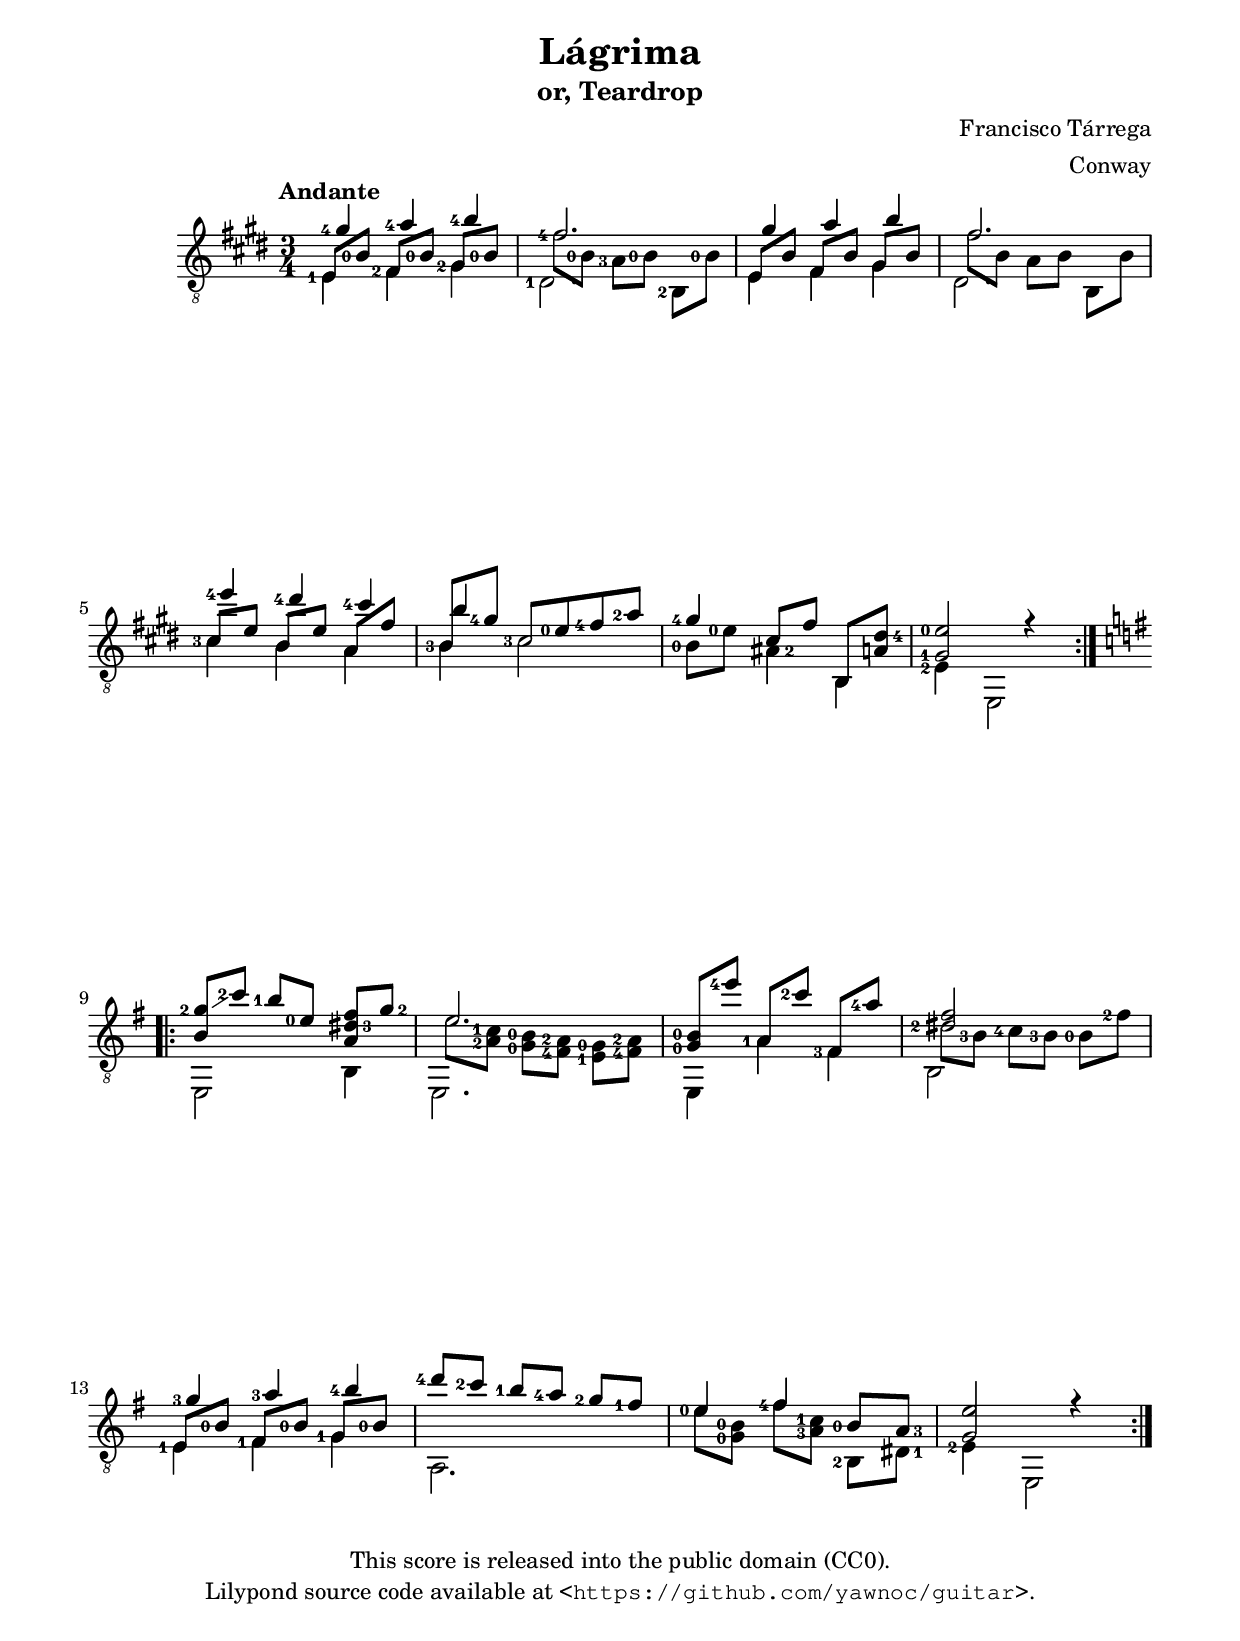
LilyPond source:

\version "2.18.2"


%%%%%%%%%%%%%%%%%%%%%%%%%%%%%%%%%%%%%%%%%%%%%%%%%%%%%%%%%%%%%%%%
% General
%%%%%%%%%%%%%%%%%%%%%%%%%%%%%%%%%%%%%%%%%%%%%%%%%%%%%%%%%%%%%%%%

\paper {
  top-margin = 1.5\cm
  left-margin = 1.5\cm
  right-margin = 1.5\cm
  bottom-margin = 1.5\cm
  ragged-last-bottom = ##f
  footnote-separator-markup = \markup { \vspace #1.5 }
}

globalSettings = {
  \accidentalStyle modern
  \compressFullBarRests
  \mergeDifferentlyHeadedOn
  \mergeDifferentlyDottedOn
  \numericTimeSignature
  \pointAndClickOff
  \override TextScript.extra-offset = #'(0 . 0.7)
  \override Score.FootnoteItem.annotation-line = ##f
}

origin-url = "https://github.com/yawnoc/guitar"

\header {
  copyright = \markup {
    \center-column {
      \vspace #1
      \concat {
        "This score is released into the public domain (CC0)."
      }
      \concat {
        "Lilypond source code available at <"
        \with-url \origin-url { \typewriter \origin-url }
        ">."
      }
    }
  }
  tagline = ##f
}

triplet = #(define-music-function
  (parser location music) (ly:music?)
  #{
    \tuplet 3/2 { $music }
  #}
)

tripletDuple = #(define-music-function
  (parser location music) (ly:music?)
  #{
    \tuplet 6/4 { $music }
  #}
)

overrideBeamedStemLengths = #(define-scheme-function
  (parser location lengths) (list?)
  #{
    \override Stem.details.beamed-lengths = $lengths
  #}
)
revertBeamedStemLengths = { \revert Stem.details.beamed-lengths }

overrideBeamVerticalPositions = #(define-scheme-function
  (parser location positions) (pair?)
  #{
    \override Beam.positions = $positions
  #}
)

%%%%%%%%%%%%%%%%%%%%%%%%%%%%%%%%%%%%%%%%%%%%%%%%%%%%%%%%%%%%%%%%
% Semantic bar lines
%%%%%%%%%%%%%%%%%%%%%%%%%%%%%%%%%%%%%%%%%%%%%%%%%%%%%%%%%%%%%%%%

barLineGoto = { \bar "||" }
barLineKeyChange = { \bar "||" }
barLineEnd = { \bar "|." }

%%%%%%%%%%%%%%%%%%%%%%%%%%%%%%%%%%%%%%%%%%%%%%%%%%%%%%%%%%%%%%%%
% Guitar notation
%%%%%%%%%%%%%%%%%%%%%%%%%%%%%%%%%%%%%%%%%%%%%%%%%%%%%%%%%%%%%%%%

stringNumbersAbove = { \set stringNumberOrientations = #'(up) }
stringNumbersBelow = { \set stringNumberOrientations = #'(down) }

fingeringAbove = { \set fingeringOrientations = #'(up) }
fingeringBelow = { \set fingeringOrientations = #'(down) }
fingeringAleft = { \set fingeringOrientations = #'(left) }
fingeringAright = { \set fingeringOrientations = #'(right) }

startGraceMusic = {
  <>(
  \override Fingering.font-size = -6
}
stopGraceMusic = {
  \revert Fingering.font-size
  <>)
}

overrideHorizontalShift = #(define-scheme-function
  (parser location distance) (number?)
  #{
    \override NoteColumn.force-hshift = $distance
  #}
)
revertHorizontalShift = { \revert NoteColumn.force-hshift }

barreSpan = #(define-music-function
  (parser location label offsetPair music)
  (string? (pair? (cons 0 0)) ly:music?)
  (let
    (
      (elements (extract-named-music music '(NoteEvent EventChord)))
    )
    (if
      (pair? elements)
      (let
        (
          (first-element (first elements))
          (last-element (last elements))
        )
        (set!
          (ly:music-property first-element 'articulations)
          (cons
            (make-music 'TextSpanEvent 'span-direction -1)
            (ly:music-property first-element 'articulations)
          )
        )
        (set!
          (ly:music-property last-element 'articulations)
          (cons
            (make-music 'TextSpanEvent 'span-direction 1)
            (ly:music-property last-element 'articulations)
          )
        )
      )
    )
  )
  #{
    \once \override TextSpanner.font-shape = #'upright
    \once \override TextSpanner.style = #'line
    \once \override TextSpanner.extra-offset = #offsetPair
    \once \override TextSpanner.bound-details = #`(
      (left
        (text . ,#{ \markup { \raise #-0.7 { #label \hspace #0.7 }} #})
        (Y . 0)
        (padding . -0.8)
        (attach-dir . -2)
      )
      (right
        (text . ,#{ \markup { \draw-line #'(0 . -1.3) } #}) ;; draw hook
        (Y . 0)
        (padding . -0.5)
        (attach-dir . 2)
      )
    )
    \once \override TextSpanner #'after-line-breaking = #(lambda (grob)
      (let*
        (
          (originalGrob (ly:grob-original grob))
          (splitGrobs (ly:spanner-broken-into originalGrob))
        )
        (if
          (and
            (>= (length splitGrobs) 2)
            (not (eq? (car (last-pair splitGrobs)) grob))
          )
          (begin
            (ly:grob-set-nested-property! grob
              '(bound-details right text)
              #{ \markup { \draw-line #'(0 . 0) } #} ;; suppress draw hook
            )
            (ly:grob-set-property! grob
              'extra-offset
              (cons
                (car offsetPair)
                (+ (cdr offsetPair) 0.7) ;; correction for suppressed hook
              )
            )
            (ly:grob-set-nested-property! grob
              '(bound-details right padding)
              #'-3 ;; increase spanner length
            )
          )
        )
      )
    )
    $music
  #}
)

barre = #(define-scheme-function
  (parser location label) (string?)
  #{
    \markup {
      \center-align {
        \hspace #0.7
        $label
      }
    }
  #}
)

nudgeNextBarre = #(define-scheme-function
  (parser location distance) (number?)
  #{
    \once \override TextScript.X-offset = $distance
  #}
)

position = #(define-scheme-function
  (parser location label) (string?)
  #{
    \markup {
      \center-align {
        \hspace #0.5
        $label
      }
    }
  #}
)

#(define-markup-command
  (markupString layout properties stringNumber) (markup?)
  (interpret-markup layout properties
    #{
      \markup \circle { \bold #stringNumber }
    #}
  )
)

#(define-markup-command
  (resonatesOn layout properties note stringNumber) (markup? markup?)
  (interpret-markup layout properties
    #{
      \markup { #note "resonates on" \markupString #stringNumber }
    #}
  )
)

%%%%%%%%%%%%%%%%%%%%%%%%%%%%%%%%%%%%%%%%%%%%%%%%%%%%%%%%%%%%%%%%
% Goto statements
%%%%%%%%%%%%%%%%%%%%%%%%%%%%%%%%%%%%%%%%%%%%%%%%%%%%%%%%%%%%%%%%

overrideGotoVisibility = {
  \once \override Score.RehearsalMark #'break-visibility = #'#(#t #t #f)
}

makeGotoMark = #(define-scheme-function
  (parser location label) (string?)
  #{
    \mark \markup { \small \italic $label }
  #}
)

simultaneousMarkSeparator = {
  \cadenzaOn
    s1073741824 % stupid, but works
  \cadenzaOff
}

coda = {
  \overrideGotoVisibility
  \mark \markup { \musicglyph #"scripts.coda" }
}

fine = {
  \overrideGotoVisibility
  \makeGotoMark Fine
}

dcAlCoda = {
  \overrideGotoVisibility
  \makeGotoMark "D.C. al Coda"
}

dcAlFine = {
  \overrideGotoVisibility
  \makeGotoMark "D.C. al Fine"
}

toCoda = {
  \overrideGotoVisibility
  \makeGotoMark "to Coda"
}



\header {
  title = "Lágrima"
  subtitle = "or, Teardrop"
  composer = "Francisco Tárrega"
  arranger = "Conway"
}


initialSignatures = {
  \tempo "Andante"
  \clef "treble_8"
  \key e \major
  \time 3/4
  \set Timing.beamExceptions = #'()
}


highVoiceMusic = {
  
  \globalSettings
  
  % Major section
  \barNumberCheck #1
  \repeat volta 2 {
    \relative c'' {
      \fingeringAleft
      \shiftOn
      <gis-4>4 <a-4> <b-4> |
      \shiftOff
      <fis-4>2. |
      \shiftOn
      gis4 a b |
      \shiftOff
      fis2. |
      \shiftOn
      <e'-4>4 <dis-4> <cis-4> |
      b \shiftOff cis,8[ <e-0> <fis-4> <a-2>] |
      <gis-4>4 cis,8 fis b,, \fingeringAright <dis'-4 a> |
      \fingeringAleft
      <e-0 gis,-1>2 r4 |
    }
  }
  
  % Minor section
  \barNumberCheck #9
  \key e \minor
  \repeat volta 2 {
    \relative c' {
      \fingeringAleft
      <g'-2 b,>8 \glissando <c-2>
        <b-1> <e,-0>
        \fingeringAright
        <fis dis-3 a> <g-2> |
      e2. |
      \fingeringAleft
      <b-0 g-0>8 <e'-4> a,, <c'-2> fis,, <a'-4> |
      <fis dis-2>2 s4 |
      \shiftOn
      <g-3>4 <a-3> <b-4> |
      \shiftOff
      <d-4>8 <c-2> <b-1> <a-4> <g-2> <fis-1> |
      <e-0>4 <fis-4> <b,-0>8 \fingeringAright <a-3> |
      <g e'>2 r4 |
    }
  }
  
}


lowVoiceMusic = {
  
  \globalSettings
  
  % Major section
  \barNumberCheck #1
  \repeat volta 2 {
    \relative c {
      \fingeringAleft
      <e-1>4 <fis-2> <gis-2> |
      \shiftOn
      <dis-1>2. |
      \shiftOff
      e4 fis gis |
      \shiftOn
      dis2. |
      \shiftOff
      <cis'-3>4 b a |
      <b-3>4 <cis-3>2 |
      <b-0>8 <e-0> \fingeringAright <ais,-2>4 b, |
      \fingeringAleft
      <e-2>4 e,2 |
    }
  }
  
  % Minor section
  \barNumberCheck #9
  \repeat volta 2 {
    \relative c, {
      e2 b'4 |
      \shiftOn
      e,2. |
      \shiftOff
      \fingeringAleft
      e4 <a'-1> <fis-3> |
      \shiftOn
      b,2 s4 |
      \shiftOff
      <e-1>4 <fis-1> <g-1> |
      a,2. |
      e''8 <b-0 g-0> fis' <c-1 a-3> <b,-2> \fingeringAright <dis-1> |
      \fingeringAleft
      <e-2>4 e,2 |
    }
  }
  
}


middleVoiceMusic = {
  
  \globalSettings
  
  % Major section
  \barNumberCheck #1
  \repeat volta 2 {
    \relative c {
      \fingeringAleft
      \shiftOff
      e8 <b'-0> fis <b-0> gis <b-0> |
      \stemDown
      fis' <b,-0> <a-3> <b-0> <b,-2> <b'-0> |
      \stemUp
      e, b' fis b gis b |
      \stemDown
      fis' b, a b b, b' |
      \stemUp
      cis e b e a, fis' |
      b, <gis'-4> s2 |
      s2. |
      s2. |
    }
  }
  
  % Minor section
  \barNumberCheck #9
  \repeat volta 2 {
    \relative c' {
      s2. |
      \stemDown
      \fingeringAleft
      e8 <c-1 a-2> <b-0 g-0> <a-2 fis-4> <g-0 e-1> <a-2 fis-4> |
      s2. |
      dis8 <b-3> <c-4> <b-3> <b-0> <fis'-2> |
      \stemUp
      e, <b'-0> fis <b-0> g <b-0> |
      s2. |
      s2. |
      s2. |
    }
  }
  
}


allMusic = {
  \initialSignatures
  <<
    << \highVoiceMusic >>
      \\
    << \lowVoiceMusic >>
      \\
    << \middleVoiceMusic >>
  >>
}


\score {
  \allMusic
}
